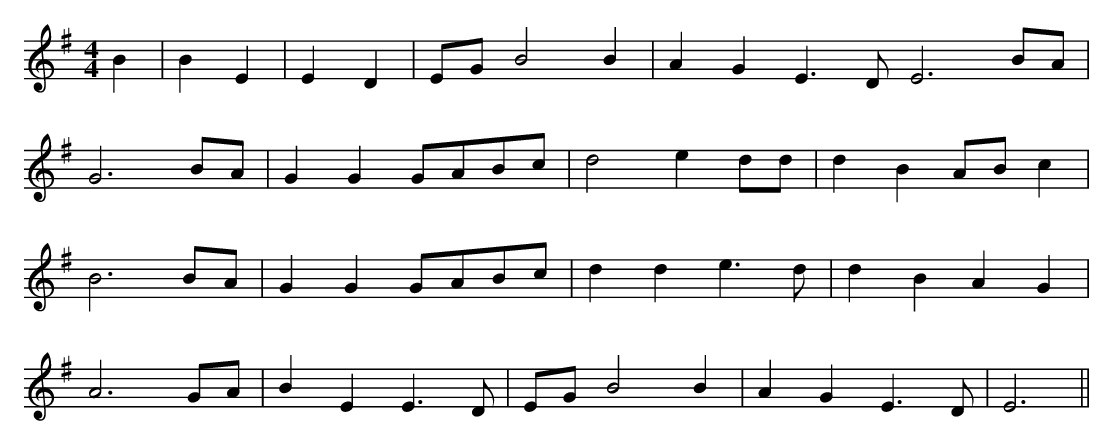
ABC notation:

X:1
M:4/4
K:Emin
B2|B2 E2|E2 D2|EG B4 B2|A2 G2 E3 D E6 BA|
G6 BA|G2 G2 GABc|d4 e2 dd|d2 B2 AB c2|
B6 BA|G2 G2 GABc|d2 d2 e3 d|d2 B2 A2 G2|
A6 GA|B2 E2 E3 D|EG B4 B2|A2 G2 E3 D|E6||
